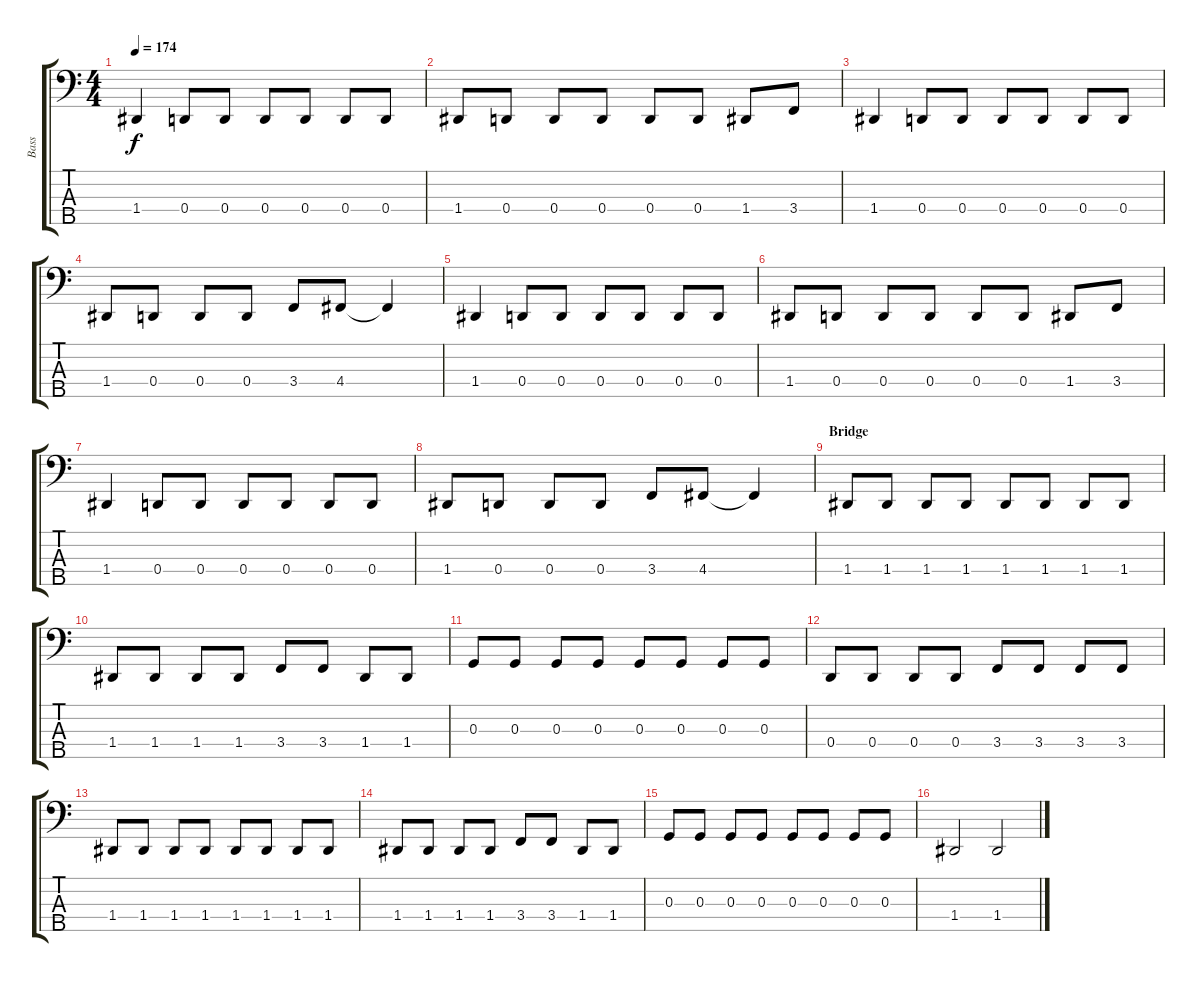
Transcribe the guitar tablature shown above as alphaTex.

\track ("Bass" "Bass") {instrument electricbassfinger}
\staff {score tabs}
\tuning (F2 C2 G1 D1 A0) {hide}
\ts (4 4)
\tempo 174
\clef f4
\ks c
1.4.4{dy f} 0.4.8 0.4.8 0.4.8 0.4.8 0.4.8 0.4.8 |
1.4.8 0.4.8 0.4.8 0.4.8 0.4.8 0.4.8 1.4.8 3.4.8 |
1.4.4 0.4.8 0.4.8 0.4.8 0.4.8 0.4.8 0.4.8 |
1.4.8 0.4.8 0.4.8 0.4.8 3.4.8 4.4.8 4.4{t}.4 |
1.4.4 0.4.8 0.4.8 0.4.8 0.4.8 0.4.8 0.4.8 |
1.4.8 0.4.8 0.4.8 0.4.8 0.4.8 0.4.8 1.4.8 3.4.8 |
1.4.4 0.4.8 0.4.8 0.4.8 0.4.8 0.4.8 0.4.8 |
1.4.8 0.4.8 0.4.8 0.4.8 3.4.8 4.4.8 4.4{t}.4 |
\section ("" "Bridge")
1.4.8 1.4.8 1.4.8 1.4.8 1.4.8 1.4.8 1.4.8 1.4.8 |
1.4.8 1.4.8 1.4.8 1.4.8 3.4.8 3.4.8 1.4.8 1.4.8 |
0.3.8 0.3.8 0.3.8 0.3.8 0.3.8 0.3.8 0.3.8 0.3.8 |
0.4.8 0.4.8 0.4.8 0.4.8 3.4.8 3.4.8 3.4.8 3.4.8 |
1.4.8 1.4.8 1.4.8 1.4.8 1.4.8 1.4.8 1.4.8 1.4.8 |
1.4.8 1.4.8 1.4.8 1.4.8 3.4.8 3.4.8 1.4.8 1.4.8 |
0.3.8 0.3.8 0.3.8 0.3.8 0.3.8 0.3.8 0.3.8 0.3.8 |
1.4.2 1.4.2
